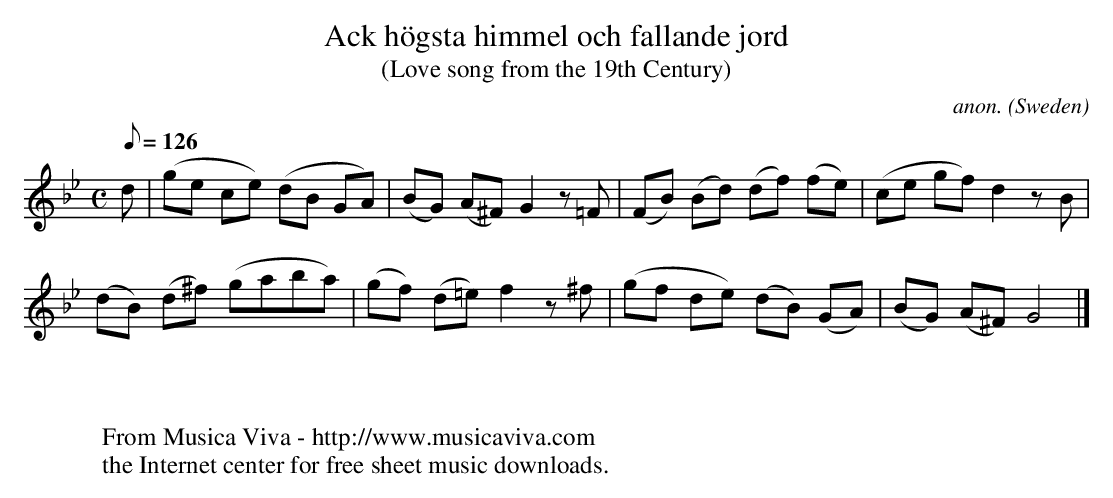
X:1
T:Ack h\"ogsta himmel och fallande jord
T:(Love song from the 19th Century)
C:anon.
O:Sweden
M:C
L:1/8
Q:126
K:Gm
d|(ge ce) (dB GA)|(BG) (A^F) G2 z =F|(FB) (Bd) (df) (fe)|(ce gf) d2 z B|
(dB) (d^f) (gaba)|(gf) (d=e) f2 z ^f|(gf de) (dB) (GA)|(BG) (A^F) G4|]
W:
W:
W:  From Musica Viva - http://www.musicaviva.com
W:  the Internet center for free sheet music downloads.
